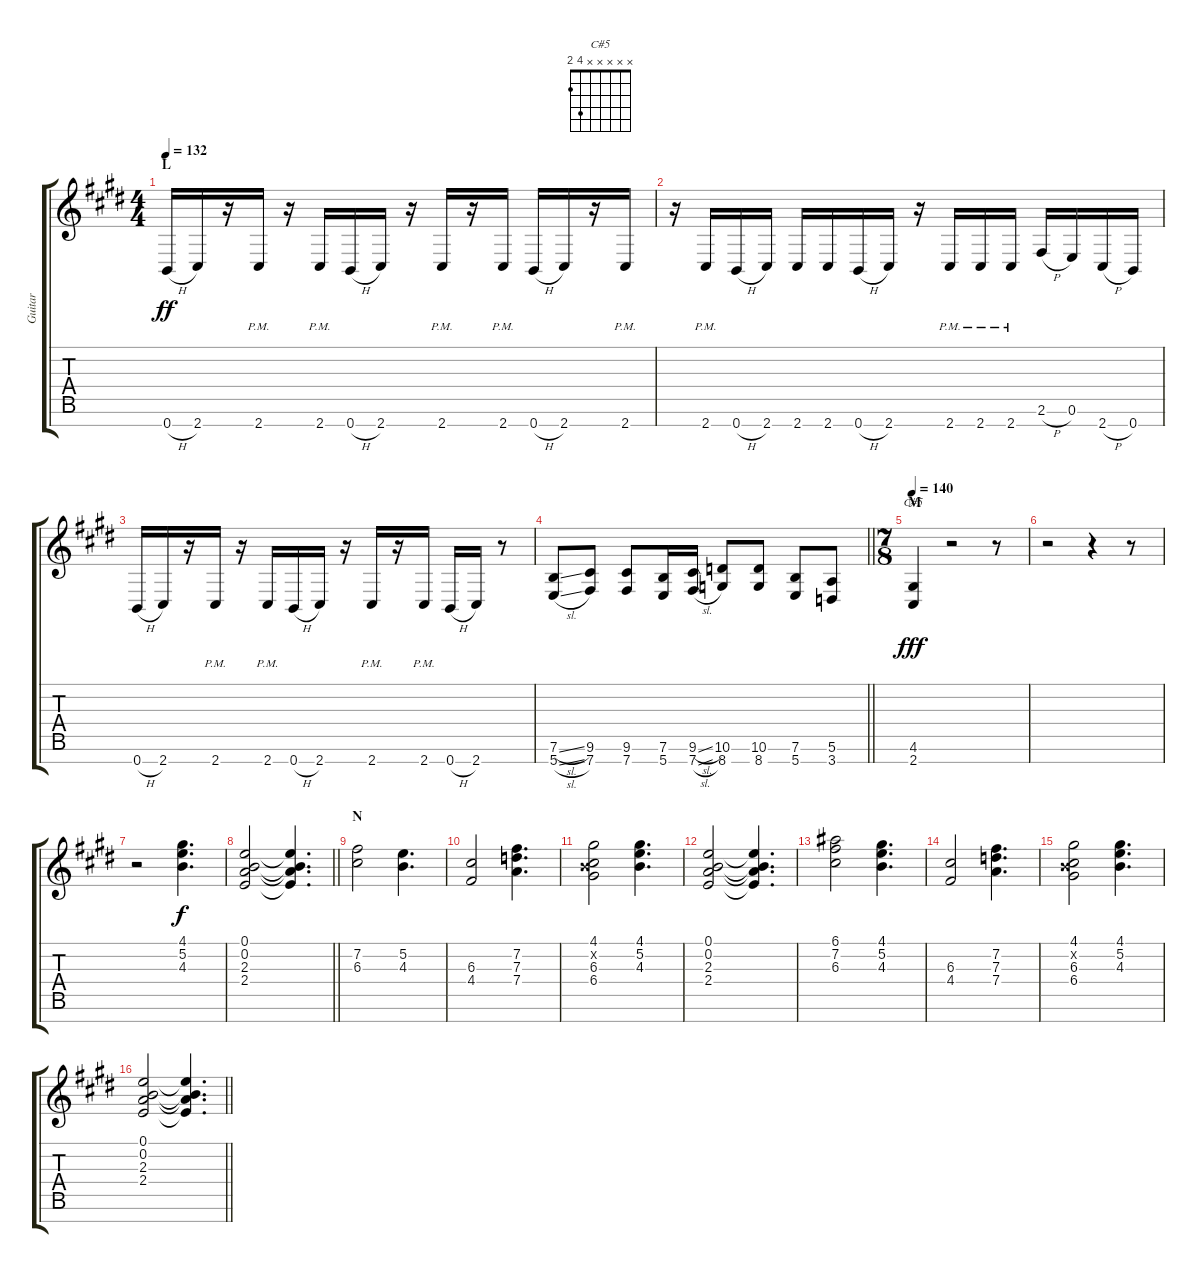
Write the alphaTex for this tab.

\track ("Guitar" "Guitar") {instrument acousticguitarsteel}
\staff {score tabs}
\tuning (E4 B3 G3 D3 A2 E2 B1) {hide}
\chord ("C#5" x x x x x 4 2)
\ts (4 4)
\section ("" "L")
\tempo 132
\clef g2
\ks c#minor
0.7{h}.16{dy ff} 2.7.16 r.16 2.7{pm}.16 r.16 2.7{pm}.16 0.7{h}.16 2.7.16 r.16 2.7{pm}.16 r.16 2.7{pm}.16 0.7{h}.16 2.7.16 r.16 2.7{pm}.16 |
r.16 2.7{pm}.16 0.7{h}.16 2.7.16 2.7.16 2.7.16 0.7{h}.16 2.7.16 r.16 2.7{pm}.16 2.7{pm}.16 2.7{pm}.16 2.6{h}.16 0.6.16 2.7{h}.16 0.7.16 |
0.7{h}.16 2.7.16 r.16 2.7{pm}.16 r.16 2.7{pm}.16 0.7{h}.16 2.7.16 r.16 2.7{pm}.16 r.16 2.7{pm}.16 0.7{h}.16 2.7.16 r.8 |
\barLineRight lightlight
(7.6{sl} 5.7{sl}).8 (9.6 7.7).8 (9.6 7.7).8 (7.6 5.7).16 (9.6{sl} 7.7{sl}).16 (10.6 8.7).8 (10.6 8.7).8 (7.6 5.7).8 (5.6 3.7).8 |
\ts (7 8)
\section ("" "M")
\tempo 140
(4.6 2.7).4{ch "C#5" dy fff} r.2 r.8 |
r.2 r.4 r.8 |
r.2 (4.1 5.2 4.3).4{d dy f} |
\barLineRight lightlight
(0.1 0.2 2.3 2.4).2 (0.1{t} 0.2{t} 2.3{t} 2.4{t}).4{d} |
\section ("" "N")
(7.2 6.3).2 (5.2 4.3).4{d} |
(6.3 4.4).2 (7.2 7.3 7.4).4{d} |
(4.1 0.2{x} 6.3 6.4).2 (4.1 5.2 4.3).4{d} |
(0.1 0.2 2.3 2.4).2 (0.1{t} 0.2{t} 2.3{t} 2.4{t}).4{d} |
(6.1 7.2 6.3).2 (4.1 5.2 4.3).4{d} |
(6.3 4.4).2 (7.2 7.3 7.4).4{d} |
(4.1 0.2{x} 6.3 6.4).2 (4.1 5.2 4.3).4{d} |
\barLineRight lightlight
(0.1 0.2 2.3 2.4).2 (0.1{t} 0.2{t} 2.3{t} 2.4{t}).4{d}
